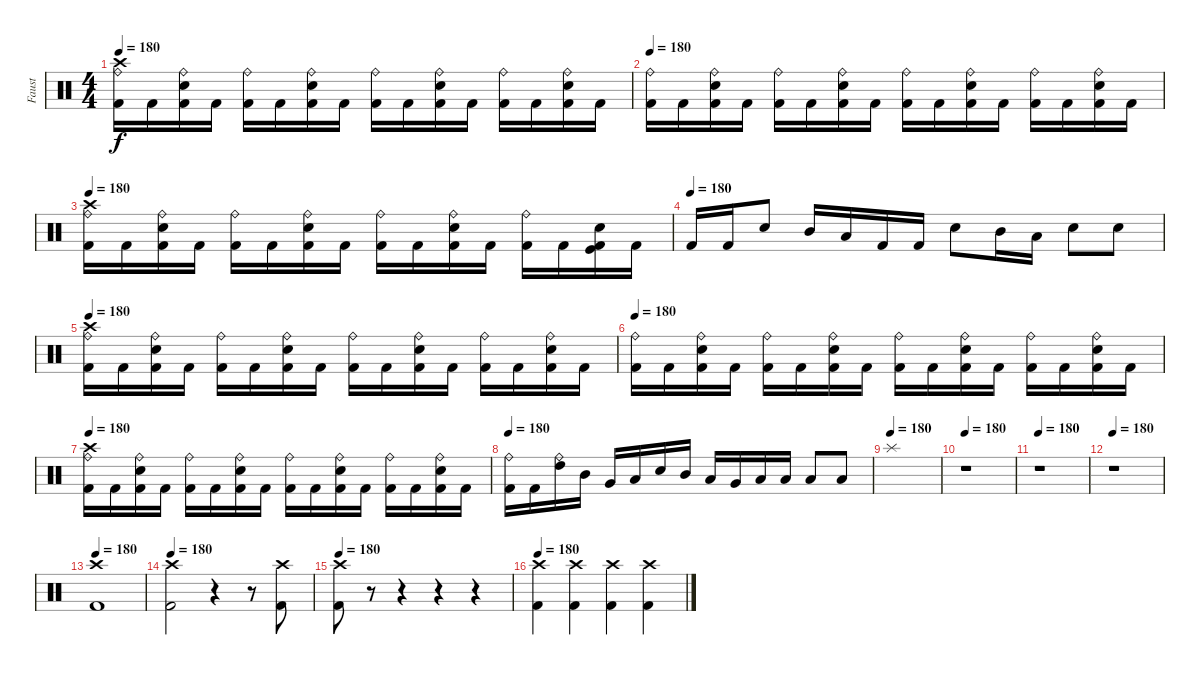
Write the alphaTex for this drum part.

\track ("Faust" "Faust") {instrument percussion}
\staff {score}
\articulation defaults
\ts (4 4)
\tempo 180
\clef neutral
\ks c
("Crash high (hit)" "Ride (bell)" "Kick (hit) 2").16{dy f} "Kick (hit) 2".16 ("Ride (bell)" "Snare (hit) 2" "Kick (hit) 2").16 "Kick (hit) 2".16 ("Ride (bell)" "Kick (hit) 2").16 "Kick (hit) 2".16 ("Ride (bell)" "Snare (hit) 2" "Kick (hit) 2").16 "Kick (hit) 2".16 ("Ride (bell)" "Kick (hit) 2").16 "Kick (hit) 2".16 ("Ride (bell)" "Snare (hit) 2" "Kick (hit) 2").16 "Kick (hit) 2".16 ("Ride (bell)" "Kick (hit) 2").16 "Kick (hit) 2".16 ("Ride (bell)" "Snare (hit) 2" "Kick (hit) 2").16 "Kick (hit) 2".16 |
\tempo 180
("Ride (bell)" "Kick (hit) 2").16 "Kick (hit) 2".16 ("Ride (bell)" "Snare (hit) 2" "Kick (hit) 2").16 "Kick (hit) 2".16 ("Ride (bell)" "Kick (hit) 2").16 "Kick (hit) 2".16 ("Ride (bell)" "Snare (hit) 2" "Kick (hit) 2").16 "Kick (hit) 2".16 ("Ride (bell)" "Kick (hit) 2").16 "Kick (hit) 2".16 ("Ride (bell)" "Snare (hit) 2" "Kick (hit) 2").16 "Kick (hit) 2".16 ("Ride (bell)" "Kick (hit) 2").16 "Kick (hit) 2".16 ("Ride (bell)" "Snare (hit) 2" "Kick (hit) 2").16 "Kick (hit) 2".16 |
\tempo 180
("Crash high (hit)" "Ride (bell)" "Kick (hit) 2").16 "Kick (hit) 2".16 ("Ride (bell)" "Snare (hit) 2" "Kick (hit) 2").16 "Kick (hit) 2".16 ("Ride (bell)" "Kick (hit) 2").16 "Kick (hit) 2".16 ("Ride (bell)" "Snare (hit) 2" "Kick (hit) 2").16 "Kick (hit) 2".16 ("Ride (bell)" "Kick (hit) 2").16 "Kick (hit) 2".16 ("Ride (bell)" "Snare (hit) 2" "Kick (hit) 2").16 "Kick (hit) 2".16 ("Ride (bell)" "Kick (hit) 2").16 "Kick (hit) 2".16 ("Kick (hit)" "Snare (hit) 2" "Kick (hit) 2").16 "Kick (hit) 2".16 |
\tempo (180)
"Kick (hit) 2".16 "Kick (hit) 2".16 "Snare (hit) 2".8 "Mid Tom (hit)".16 "Low Tom (hit)".16 "Kick (hit) 2".16 "Kick (hit) 2".16 "Snare (hit) 2".8 "Mid Tom (hit)".16 "Low Tom (hit)".16 "Snare (hit) 2".8 "Snare (hit) 2".8 |
\tempo 180
("Crash high (hit)" "Ride (bell)" "Kick (hit) 2").16 "Kick (hit) 2".16 ("Ride (bell)" "Snare (hit) 2" "Kick (hit) 2").16 "Kick (hit) 2".16 ("Ride (bell)" "Kick (hit) 2").16 "Kick (hit) 2".16 ("Ride (bell)" "Snare (hit) 2" "Kick (hit) 2").16 "Kick (hit) 2".16 ("Ride (bell)" "Kick (hit) 2").16 "Kick (hit) 2".16 ("Ride (bell)" "Snare (hit) 2" "Kick (hit) 2").16 "Kick (hit) 2".16 ("Ride (bell)" "Kick (hit) 2").16 "Kick (hit) 2".16 ("Ride (bell)" "Snare (hit) 2" "Kick (hit) 2").16 "Kick (hit) 2".16 |
\tempo 180
("Ride (bell)" "Kick (hit) 2").16 "Kick (hit) 2".16 ("Ride (bell)" "Snare (hit) 2" "Kick (hit) 2").16 "Kick (hit) 2".16 ("Ride (bell)" "Kick (hit) 2").16 "Kick (hit) 2".16 ("Ride (bell)" "Snare (hit) 2" "Kick (hit) 2").16 "Kick (hit) 2".16 ("Ride (bell)" "Kick (hit) 2").16 "Kick (hit) 2".16 ("Ride (bell)" "Snare (hit) 2" "Kick (hit) 2").16 "Kick (hit) 2".16 ("Ride (bell)" "Kick (hit) 2").16 "Kick (hit) 2".16 ("Ride (bell)" "Snare (hit) 2" "Kick (hit) 2").16 "Kick (hit) 2".16 |
\tempo 180
("Crash high (hit)" "Ride (bell)" "Kick (hit) 2").16 "Kick (hit) 2".16 ("Ride (bell)" "Snare (hit) 2" "Kick (hit) 2").16 "Kick (hit) 2".16 ("Ride (bell)" "Kick (hit) 2").16 "Kick (hit) 2".16 ("Ride (bell)" "Snare (hit) 2" "Kick (hit) 2").16 "Kick (hit) 2".16 ("Ride (bell)" "Kick (hit) 2").16 "Kick (hit) 2".16 ("Ride (bell)" "Snare (hit) 2" "Kick (hit) 2").16 "Kick (hit) 2".16 ("Ride (bell)" "Kick (hit) 2").16 "Kick (hit) 2".16 ("Ride (bell)" "Snare (hit) 2" "Kick (hit) 2").16 "Kick (hit) 2".16 |
\tempo 180
("Ride (bell)" "Kick (hit) 2").16 "Kick (hit) 2".16 ("Ride (bell)" "High Tom (hit)").16 "Mid Tom (hit)".16 "Very Low Tom (hit)".16 "Low Tom (hit)".16 "Snare (hit) 2".16 "Mid Tom (hit)".16 "Low Tom (hit)".16 "Very Low Tom (hit)".16 "Low Floor Tom (hit)".16 "Low Floor Tom (hit)".16 "Low Tom (hit)".8 "Low Tom (hit)".8 |
\tempo (180)
"Splash (hit)".1 |
\tempo 180
r.1 |
\tempo 180
r.1 |
\tempo 180
r.1 |
\tempo 180
("Crash high (hit)" "Kick (hit) 2").1 |
\tempo 180
("Crash high (hit)" "Kick (hit) 2").2 r.4 r.8 ("Crash high (hit)" "Kick (hit) 2").8 |
\tempo 180
("Crash high (hit)" "Kick (hit) 2").8 r.8 r.4 r.4 r.4 |
\tempo 180
("Crash high (hit)" "Kick (hit) 2").4 ("Crash high (hit)" "Kick (hit) 2").4 ("Crash high (hit)" "Kick (hit) 2").4 ("Crash high (hit)" "Kick (hit) 2").4
